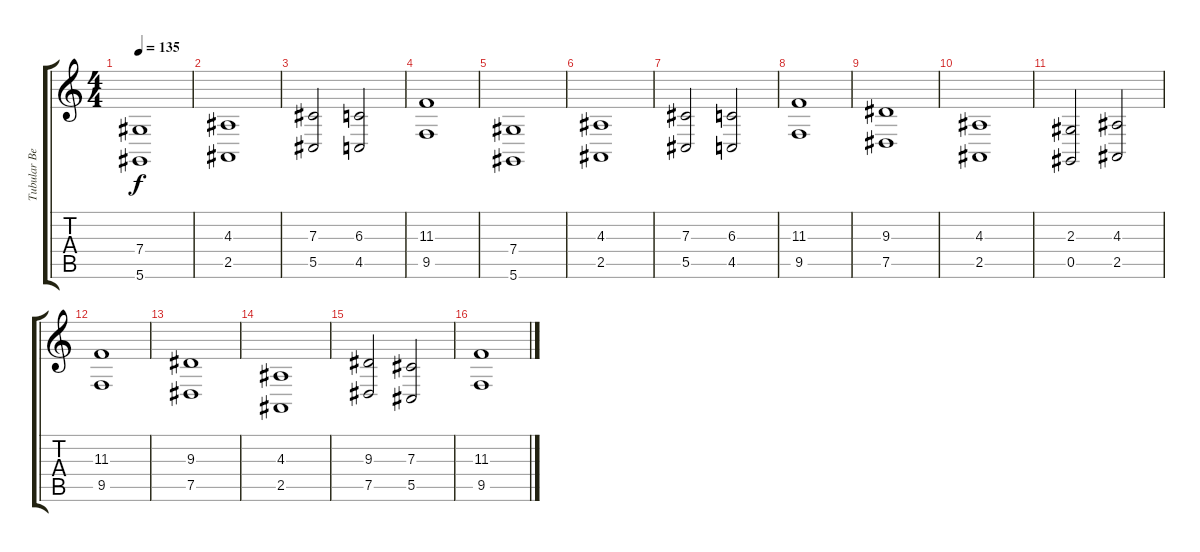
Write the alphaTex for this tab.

\track ("Tubular Bells" "Tubular Be") {instrument tubularbells}
\staff {score tabs}
\tuning (Eb4 Bb3 Gb3 Db3 Ab2 Eb2) {hide}
\ts (4 4)
\tempo 135
\clef g2
\ks c
(7.4 5.6).1{dy f} |
(4.3 2.5).1 |
(7.3 5.5).2 (6.3 4.5).2 |
(11.3 9.5).1 |
(7.4 5.6).1 |
(4.3 2.5).1 |
(7.3 5.5).2 (6.3 4.5).2 |
(11.3 9.5).1 |
(9.3 7.5).1 |
(4.3 2.5).1 |
(2.3 0.5).2 (4.3 2.5).2 |
(11.3 9.5).1 |
(9.3 7.5).1 |
(4.3 2.5).1 |
(9.3 7.5).2 (7.3 5.5).2 |
(11.3 9.5).1
